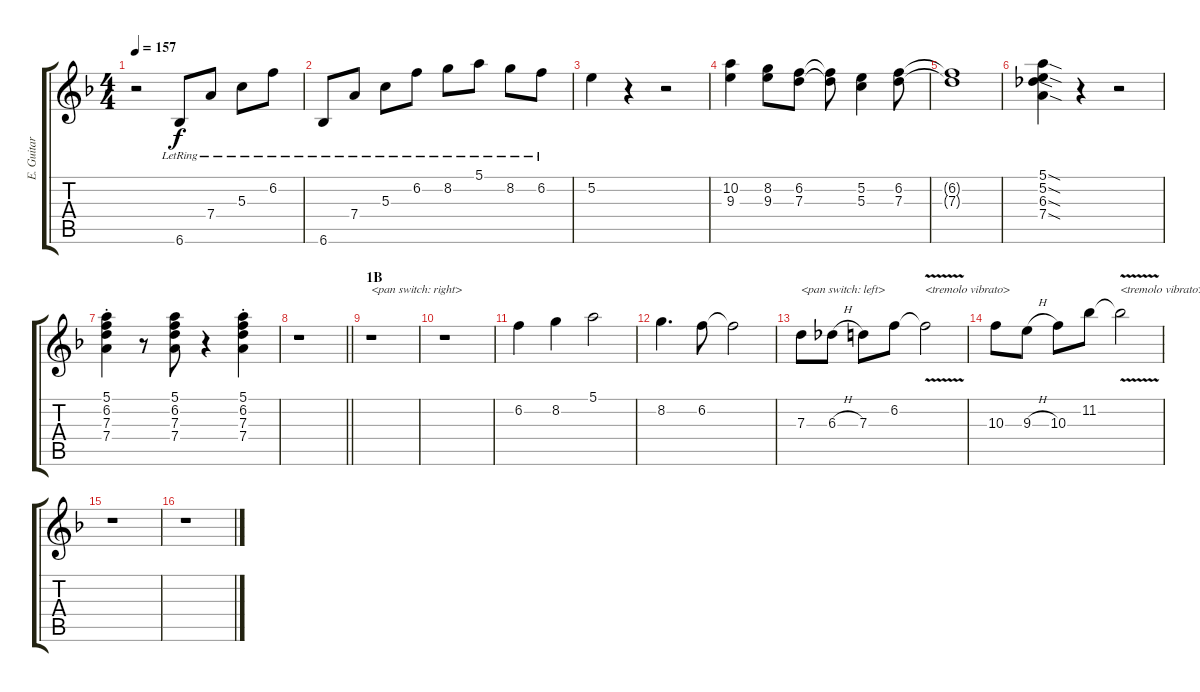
\track ("E. Guitar III" "E. Guitar ") {instrument electricguitarclean}
\staff {score tabs}
\tuning (E4 B3 G3 D3 A2 E2) {hide}
\ts (4 4)
\tempo 157
\clef g2
\ks f
r.2{dy f} 6.6{lr}.8 7.4{lr}.8 5.3{lr}.8 6.2{lr}.8 |
6.6{lr}.8 7.4{lr}.8 5.3{lr}.8 6.2{lr}.8 8.2{lr}.8 5.1{lr}.8 8.2{lr}.8 6.2{lr}.8 |
5.2.4 r.4 r.2 |
(10.2 9.3).4 (8.2 9.3).8 (6.2 7.3).8 (6.2{t} 7.3{t}).8 (5.2 5.3).4 (6.2 7.3).8 |
(6.2{t} 7.3{t}).1 |
(5.1{sod} 5.2{sod} 6.3{sod} 7.4{sod}).4 r.4 r.2 |
(5.1{st} 6.2{st} 7.3{st} 7.4{st}).4 r.8 (5.1 6.2 7.3 7.4).8 r.4 (5.1{st} 6.2{st} 7.3{st} 7.4{st}).4 |
\barLineRight lightlight
r.1 |
\section ("" "1B")
r.1{txt "<pan switch: right>" balance 12} |
r.1 |
6.2.4 8.2.4 5.1.2 |
8.2.4{d} 6.2.8 6.2{t}.2 |
7.3.8{txt "<pan switch: left>" balance 4} 6.3{h}.8 7.3.8 6.2.8 6.2{v t}.2{txt "<tremolo vibrato>"} |
10.3.8 9.3{h}.8 10.3.8 11.2.8 11.2{v t}.2{txt "<tremolo vibrato>"} |
r.1 |
r.1
